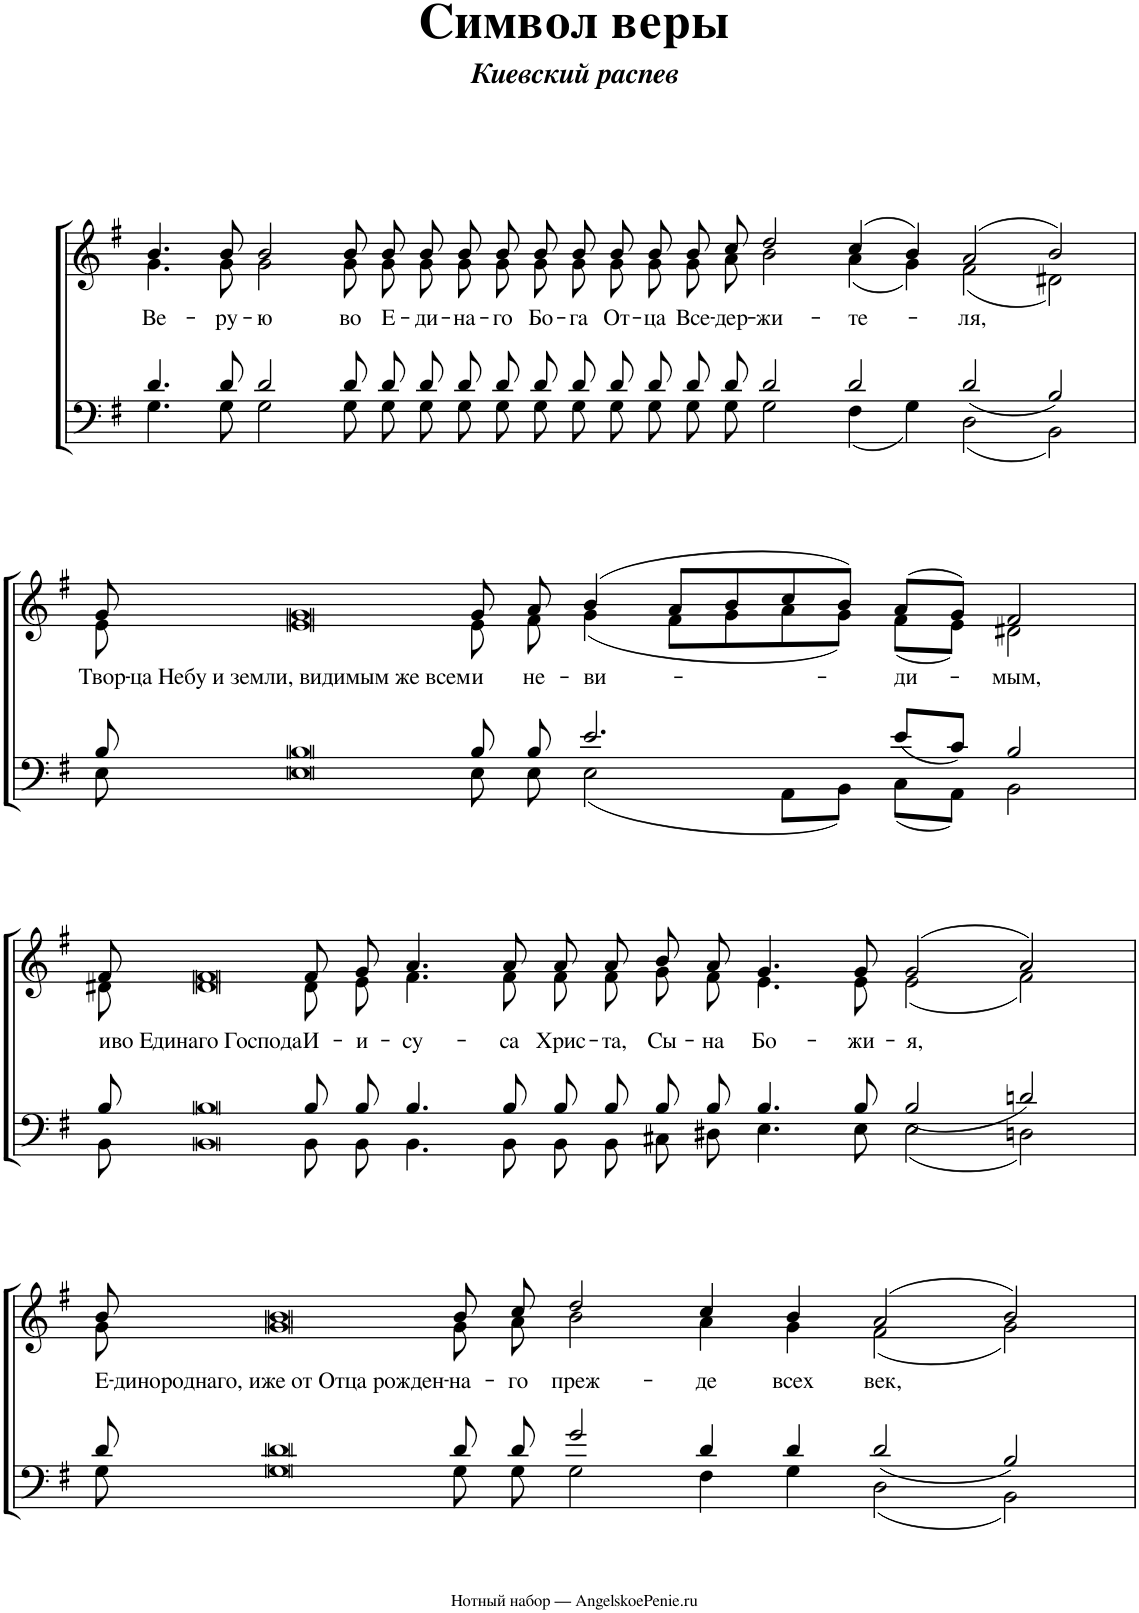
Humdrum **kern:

**kern	**kern	**text
*part1	*part1	*part1
*staff2	*staff1	*staff1
*I"Piano	*	*
*I'Pno.	*	*
*clefF4	*clefG2	*
*k[f#]	*k[f#]	*
*M63/4	*M63/4	*
=1	=1	=1
*^	*^	*
*	*^	*	*	*
!	!	!	!	!	!LO:LY:b
000ryy	4.d/	4.G\	4.b/	4.g\	Ве-
!	!	!	!	!	!LO:LY:b
.	8d/	8G\	8b/	8g\	-ру-
!	!	!	!	!	!LO:LY:b
.	2d/	2G\	2b/	2g\	-ю
!	!	!	!	!	!LO:LY:b
.	8d/	8G\	8b/	8g\	во
!	!	!	!	!	!LO:LY:b
.	8d/	8G\	8b/	8g\	Е-
!	!	!	!	!	!LO:LY:b
.	8d/	8G\	8b/	8g\	-ди-
!	!	!	!	!	!LO:LY:b
.	8d/	8G\	8b/	8g\	-на-
!	!	!	!	!	!LO:LY:b
.	8d/	8G\	8b/	8g\	-го
!	!	!	!	!	!LO:LY:b
.	8d/	8G\	8b/	8g\	Бо-
!	!	!	!	!	!LO:LY:b
.	8d/	8G\	8b/	8g\	-га
!	!	!	!	!	!LO:LY:b
.	8d/	8G\	8b/	8g\	От-
!	!	!	!	!	!LO:LY:b
.	8d/	8G\	8b/	8g\	-ца
!	!	!	!	!	!LO:LY:b
.	8d/	8G\	8b/	8g\	Все-
!	!	!	!	!	!LO:LY:b
.	8d/	8G\	8cc/	8a\	-дер-
!	!	!	!	!	!LO:LY:b
.	2d/	2G\	2dd/	2b\	-жи-
!	!	!	!	!	!LO:LY:b
.	2d/	4F#\	(4cc/	(4a\	-те-
.	.	4G\	4b/)	4g\)	.
!	!	!	!	!	!LO:LY:b
.	2d/	2D\	(2a/	(2f#\	-ля,
.	2B/	2BB\	2b/)	2d#X\)	.
.	1ryy	1ryy	000ryy	000ryy	.
.	1ryy	1ryy	.	.	.
.	1ryy	1ryy	.	.	.
.	1ryy	1ryy	.	.	.
4%31ryy	.	.	.	.	.
.	1ryy	1ryy	.	.	.
.	1ryy	1ryy	.	.	.
.	1ryy	1ryy	.	.	.
.	1ryy	1ryy	.	.	.
.	1ryy	1ryy	0ryy	0ryy	.
.	1ryy	1ryy	.	.	.
.	1ryy	1ryy	1ryy	1ryy	.
.	4.ryy	4.ryy	4.ryy	4.ryy	.
!!LO:LB:g=z	!!
=2	=2	=2	=2	=2	=2
!	!	!	!	!	!LO:LY:b
000ryy	8B/	8E\	8g/	8e\	Твор-
!	!	!	!	!	!LO:LY:b
.	8B	8E	8g	8e	-ца Небу и земли, видимым же всем
!	!	!	!	!	!LO:LY:b
.	8B/	8E\	8g/	8e\	и
!	!	!	!	!	!LO:LY:b
.	8B/	8E\	8a/	8f#\	не-
!	!	!	!	!	!LO:LY:b
.	2.e/	2E\	(4b/	(4g\	-ви-
.	.	.	8a/L	8f#\L	.
.	.	.	8b/	8g\	.
.	.	8AA\L	8cc/	8a\	.
.	.	8BB\J	8b/J)	8g\J)	.
!	!	!	!	!	!LO:LY:b
.	8e/L	8C\L	(8a/L	(8f#\L	-ди-
.	8c/J	8AA\J	8g/J)	8e\J)	.
!	!	!	!	!	!LO:LY:b
.	2B/	2BB\	2f#/	2d#X\	-мым,
.	1ryy	1ryy	000ryy	000ryy	.
.	1ryy	1ryy	.	.	.
.	1ryy	1ryy	.	.	.
.	1ryy	1ryy	.	.	.
.	1ryy	1ryy	.	.	.
.	1ryy	1ryy	.	.	.
4%31ryy	1ryy	1ryy	.	.	.
.	1ryy	1ryy	.	.	.
.	1ryy	1ryy	00ryy	00ryy	.
.	1ryy	1ryy	.	.	.
.	4%15ryy	4%15ryy	.	.	.
.	.	.	1..ryy	1..ryy	.
!!LO:LB:g=z	!!
=3	=3	=3	=3	=3	=3
!	!	!	!	!	!LO:LY:b
000ryy	8B/	8BB\	8f#/	8d#X\	и
!	!	!	!	!	!LO:LY:b
.	8B	8BB	8f#	8d#	во Единаго Господа
!	!	!	!	!	!LO:LY:b
.	8B/	8BB\	8f#/	8d#\	И-
!	!	!	!	!	!LO:LY:b
.	8B/	8BB\	8g/	8e\	-и-
!	!	!	!	!	!LO:LY:b
.	4.B/	4.BB\	4.a/	4.f#\	-су-
!	!	!	!	!	!LO:LY:b
.	8B/	8BB\	8a/	8f#\	-са
!	!	!	!	!	!LO:LY:b
.	8B/	8BB\	8a/	8f#\	Хрис-
!	!	!	!	!	!LO:LY:b
.	8B/	8BB\	8a/	8f#\	-та,
!	!	!	!	!	!LO:LY:b
.	8B/	8C#X\	8b/	8g\	Сы-
!	!	!	!	!	!LO:LY:b
.	8B/	8D#X\	8a/	8f#\	-на
!	!	!	!	!	!LO:LY:b
.	4.B/	4.E\	4.g/	4.e\	Бо-
!	!	!	!	!	!LO:LY:b
.	8B/	8E\	8g/	8e\	-жи-
!	!	!	!	!	!LO:LY:b
.	2B/	2E\	(2g/	(2e\	-я,
.	2dn/	2Dn\	2a/)	2f#\)	.
.	1ryy	1ryy	000ryy	000ryy	.
.	1ryy	1ryy	.	.	.
.	1ryy	1ryy	.	.	.
.	1ryy	1ryy	.	.	.
.	1ryy	1ryy	.	.	.
4%31ryy	1ryy	1ryy	.	.	.
.	1ryy	1ryy	.	.	.
.	1ryy	1ryy	.	.	.
.	1ryy	1ryy	00ryy	00ryy	.
.	4%15ryy	4%15ryy	.	.	.
.	.	.	2.ryy	2.ryy	.
!!LO:LB:g=z	!!
=4	=4	=4	=4	=4	=4
!	!	!	!	!	!LO:LY:b
000ryy	8d/	8G\	8b/	8g\	Е-
!	!	!	!	!	!LO:LY:b
.	8d	8G	8b	8g	-динороднаго, иже от Отца рожден-
!	!	!	!	!	!LO:LY:b
.	8d/	8G\	8b/	8g\	-на-
!	!	!	!	!	!LO:LY:b
.	8d/	8G\	8cc/	8a\	-го
!	!	!	!	!	!LO:LY:b
.	2g/	2G\	2dd/	2b\	преж-
!	!	!	!	!	!LO:LY:b
.	4d/	4F#\	4cc/	4a\	-де
!	!	!	!	!	!LO:LY:b
.	4d/	4G\	4b/	4g\	всех
!	!	!	!	!	!LO:LY:b
.	2d/	2D\	(2a/	(2f#\	век,
.	2B/	2BB\	2b/)	2g\)	.
.	1ryy	1ryy	000ryy	000ryy	.
.	1ryy	1ryy	.	.	.
.	1ryy	1ryy	.	.	.
.	1ryy	1ryy	.	.	.
.	1ryy	1ryy	.	.	.
.	1ryy	1ryy	.	.	.
4%31ryy	.	.	.	.	.
.	1ryy	1ryy	.	.	.
.	1ryy	1ryy	.	.	.
.	1ryy	1ryy	00ryy	00ryy	.
.	1ryy	1ryy	.	.	.
.	1ryy	1ryy	.	.	.
.	1ryy	1ryy	.	.	.
.	1ryy	1ryy	1ryy	1ryy	.
.	4ryy	4ryy	4ryy	4ryy	.
*v	*v	*v	*	*	*
*	*v	*v	*
=	=	=
*-	*-	*-
